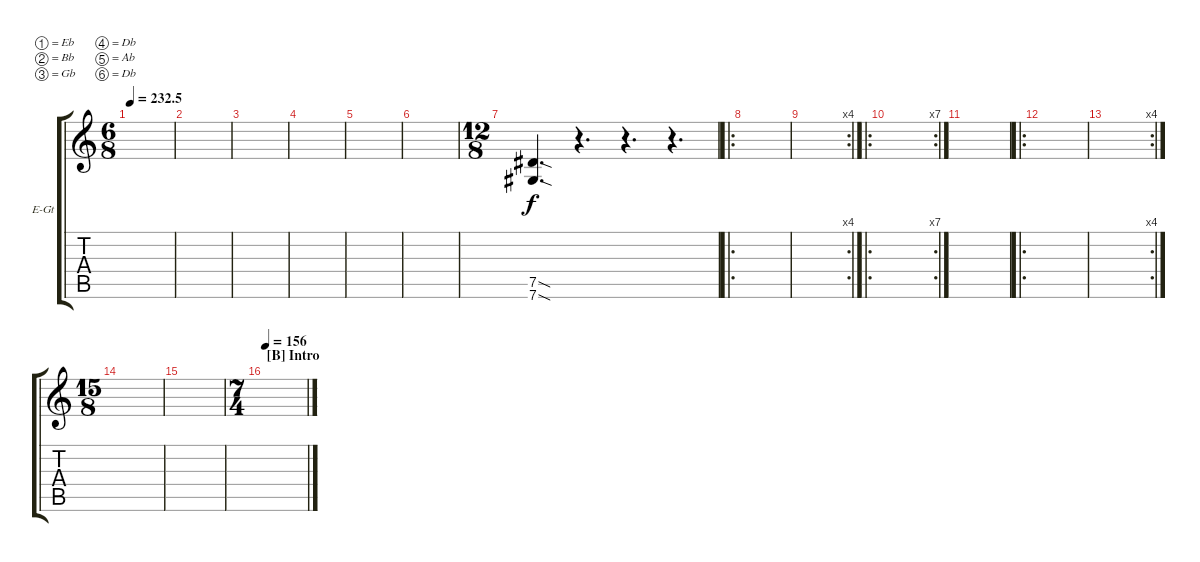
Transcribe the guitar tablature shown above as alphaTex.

\defaultSystemsLayout 4
\bracketExtendMode groupsimilarinstruments
\firstSystemTrackNameOrientation horizontal
\otherSystemsTrackNameOrientation horizontal
\track ("Guitar fill" "E-Gt") {instrument distortionguitar}
\staff {score tabs}
\tuning (Eb4 Bb3 Gb3 Db3 Ab2 Db2)
\ts (6 8)
\tempo
232.5
\accidentals auto
\clef g2
\ottava regular
\simile none
\ks c
|
|
|
|
|
|
\ts (12 8)
(7.6{sod} 7.5{sod}).4{d} r.4{d} r.4{d} r.4{d} |
\ro
|
\rc 4
|
\ro
\rc 7
|
|
\ro
|
\rc 4
|
\ts (15 8)
|
|
\ts (7 4)
\section ("B" "Intro")
\tempo 156
